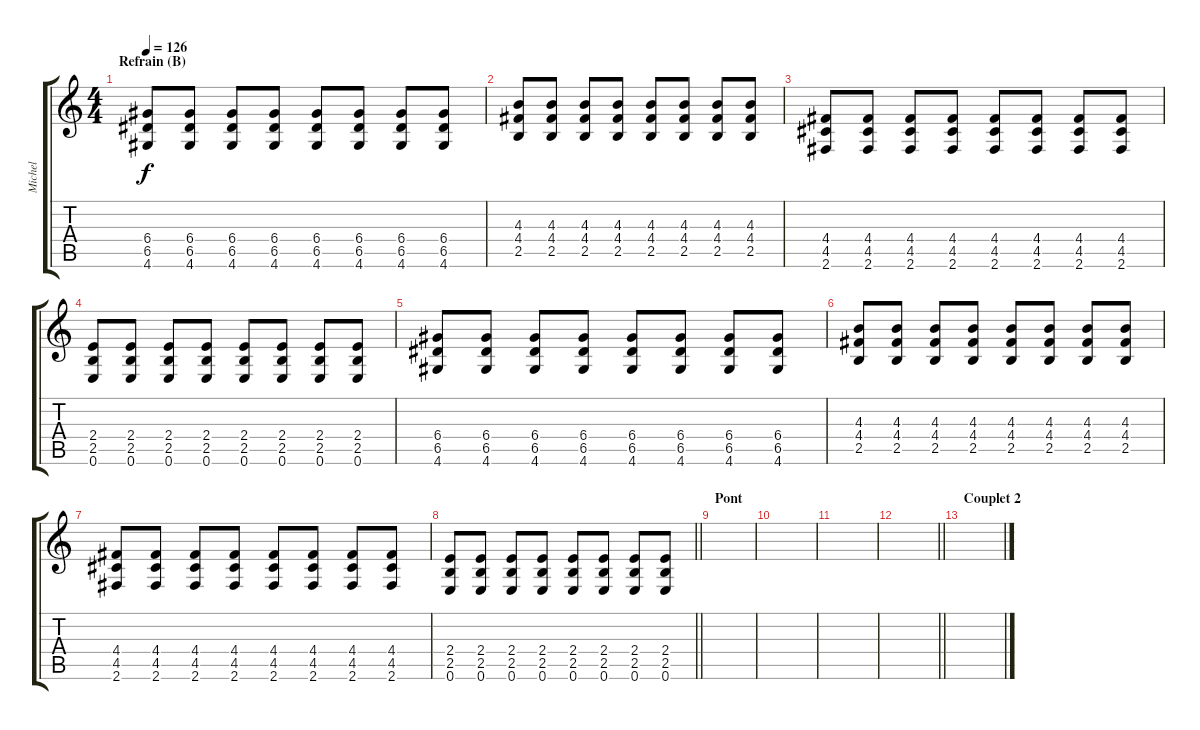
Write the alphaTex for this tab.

\track ("Michel" "Michel") {instrument distortionguitar}
\staff {score tabs}
\tuning (E4 B3 G3 D3 A2 E2) {hide}
\ts (4 4)
\section ("" "Refrain (B)")
\tempo 126
\clef g2
\ks c
(6.4 6.5 4.6).8{dy f} (6.4 6.5 4.6).8 (6.4 6.5 4.6).8 (6.4 6.5 4.6).8 (6.4 6.5 4.6).8 (6.4 6.5 4.6).8 (6.4 6.5 4.6).8 (6.4 6.5 4.6).8 |
(4.3 4.4 2.5).8 (4.3 4.4 2.5).8 (4.3 4.4 2.5).8 (4.3 4.4 2.5).8 (4.3 4.4 2.5).8 (4.3 4.4 2.5).8 (4.3 4.4 2.5).8 (4.3 4.4 2.5).8 |
(4.4 4.5 2.6).8 (4.4 4.5 2.6).8 (4.4 4.5 2.6).8 (4.4 4.5 2.6).8 (4.4 4.5 2.6).8 (4.4 4.5 2.6).8 (4.4 4.5 2.6).8 (4.4 4.5 2.6).8 |
(2.4 2.5 0.6).8 (2.4 2.5 0.6).8 (2.4 2.5 0.6).8 (2.4 2.5 0.6).8 (2.4 2.5 0.6).8 (2.4 2.5 0.6).8 (2.4 2.5 0.6).8 (2.4 2.5 0.6).8 |
(6.4 6.5 4.6).8 (6.4 6.5 4.6).8 (6.4 6.5 4.6).8 (6.4 6.5 4.6).8 (6.4 6.5 4.6).8 (6.4 6.5 4.6).8 (6.4 6.5 4.6).8 (6.4 6.5 4.6).8 |
(4.3 4.4 2.5).8 (4.3 4.4 2.5).8 (4.3 4.4 2.5).8 (4.3 4.4 2.5).8 (4.3 4.4 2.5).8 (4.3 4.4 2.5).8 (4.3 4.4 2.5).8 (4.3 4.4 2.5).8 |
(4.4 4.5 2.6).8 (4.4 4.5 2.6).8 (4.4 4.5 2.6).8 (4.4 4.5 2.6).8 (4.4 4.5 2.6).8 (4.4 4.5 2.6).8 (4.4 4.5 2.6).8 (4.4 4.5 2.6).8 |
\barLineRight lightlight
(2.4 2.5 0.6).8 (2.4 2.5 0.6).8 (2.4 2.5 0.6).8 (2.4 2.5 0.6).8 (2.4 2.5 0.6).8 (2.4 2.5 0.6).8 (2.4 2.5 0.6).8 (2.4 2.5 0.6).8 |
\section ("" "Pont")
|
|
|
\barLineRight lightlight
|
\section ("" "Couplet 2")
